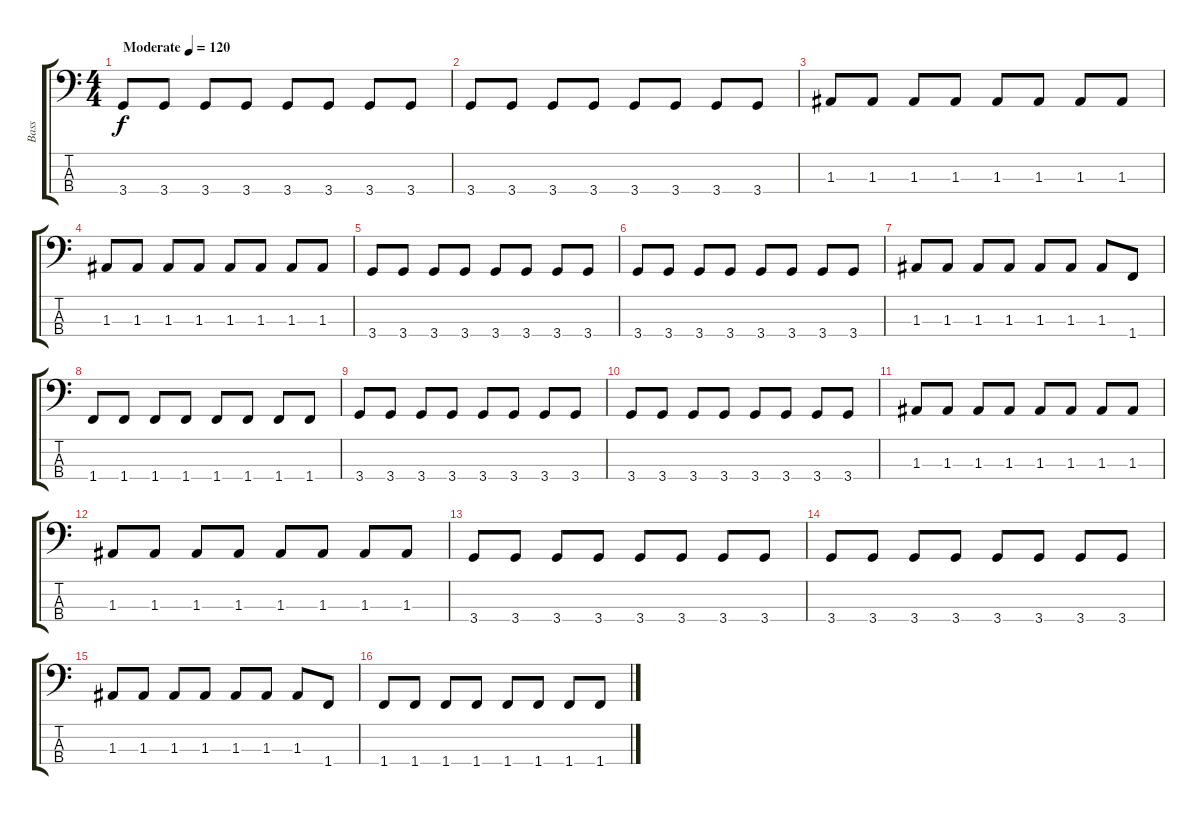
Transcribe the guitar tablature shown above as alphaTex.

\track ("Bass" "Bass") {instrument electricbassfinger}
\staff {score tabs}
\tuning (G2 D2 A1 E1) {hide}
\ts (4 4)
\tempo (120 "Moderate")
\clef f4
\ks c
3.4.8{dy f instrument electricbassfinger} 3.4.8 3.4.8 3.4.8 3.4.8 3.4.8 3.4.8 3.4.8 |
3.4.8 3.4.8 3.4.8 3.4.8 3.4.8 3.4.8 3.4.8 3.4.8 |
1.3.8 1.3.8 1.3.8 1.3.8 1.3.8 1.3.8 1.3.8 1.3.8 |
1.3.8 1.3.8 1.3.8 1.3.8 1.3.8 1.3.8 1.3.8 1.3.8 |
3.4.8 3.4.8 3.4.8 3.4.8 3.4.8 3.4.8 3.4.8 3.4.8 |
3.4.8 3.4.8 3.4.8 3.4.8 3.4.8 3.4.8 3.4.8 3.4.8 |
1.3.8 1.3.8 1.3.8 1.3.8 1.3.8 1.3.8 1.3.8 1.4.8 |
1.4.8 1.4.8 1.4.8 1.4.8 1.4.8 1.4.8 1.4.8 1.4.8 |
3.4.8 3.4.8 3.4.8 3.4.8 3.4.8 3.4.8 3.4.8 3.4.8 |
3.4.8 3.4.8 3.4.8 3.4.8 3.4.8 3.4.8 3.4.8 3.4.8 |
1.3.8 1.3.8 1.3.8 1.3.8 1.3.8 1.3.8 1.3.8 1.3.8 |
1.3.8 1.3.8 1.3.8 1.3.8 1.3.8 1.3.8 1.3.8 1.3.8 |
3.4.8 3.4.8 3.4.8 3.4.8 3.4.8 3.4.8 3.4.8 3.4.8 |
3.4.8 3.4.8 3.4.8 3.4.8 3.4.8 3.4.8 3.4.8 3.4.8 |
1.3.8 1.3.8 1.3.8 1.3.8 1.3.8 1.3.8 1.3.8 1.4.8 |
1.4.8 1.4.8 1.4.8 1.4.8 1.4.8 1.4.8 1.4.8 1.4.8
